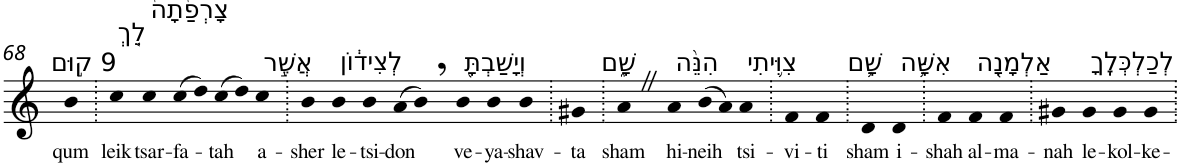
**kern	**text
*part1	*part1
*staff1	*staff1
*I"Piano	*
*I'Pno	*
!!LO:PB:g=z
*clefG2	*
*k[]	*
=68	=68
!LO:TX:a:t=9 ק֣וּם	!
!	!LO:LY:b
4b	qum
=69.	=69.
!LO:TX:a:t=לֵ֤ךְ	!
!	!LO:LY:b
4cc	leik
!LO:TX:a:t=צָרְפַ֙תָה֙	!
!	!LO:LY:b
4cc	tsar-
!	!LO:LY:b
(>8cc	-fa-
8dd)	.
!	!LO:LY:b
(>8cc	-tah
8dd)	.
!LO:TX:a:t=אֲשֶׁ֣ר	!
!	!LO:LY:b
4cc	a-
=70.	=70.
!	!LO:LY:b
4b	-sher
!LO:TX:a:t=לְצִיד֔וֹן	!
!	!LO:LY:b
4b	le-
!	!LO:LY:b
4b	-tsi-
!	!LO:LY:b
(>8a	-don
8b,)	.
!LO:TX:a:t=וְיָשַׁבְתָּ֖	!
!	!LO:LY:b
4b	ve-
!	!LO:LY:b
4b	-ya-
!	!LO:LY:b
4b	-shav-
=71.	=71.
!	!LO:LY:b
4g#X	-ta
=72.	=72.
!LO:TX:a:t=שָׁ֑ם	!
!	!LO:LY:b
4aZ	sham
!LO:TX:a:t=הִנֵּ֨ה	!
!	!LO:LY:b
4a	hi-
!	!LO:LY:b
(>8b	-neih
8a)	.
!LO:TX:a:t=צִוִּ֥יתִי	!
!	!LO:LY:b
4a	tsi-
=73.	=73.
!	!LO:LY:b
4f	-vi-
!	!LO:LY:b
4f	-ti
=74.	=74.
!LO:TX:a:t=שָׁ֛ם	!
!	!LO:LY:b
4d	sham
!LO:TX:a:t=אִשָּׁ֥ה	!
!	!LO:LY:b
4d	i-
=75.	=75.
!	!LO:LY:b
4f	-shah
!LO:TX:a:t=אַלְמָנָ֖ה	!
!	!LO:LY:b
4f	al-
!	!LO:LY:b
4f	-ma-
=76.	=76.
!	!LO:LY:b
4g#X	-nah
!LO:TX:a:t=לְכַלְכְּלֶֽךָ	!
!	!LO:LY:b
4g#	le-
!	!LO:LY:b
4g#	-kol-
!	!LO:LY:b
4g#	-ke-
=.	=.
*-	*-
